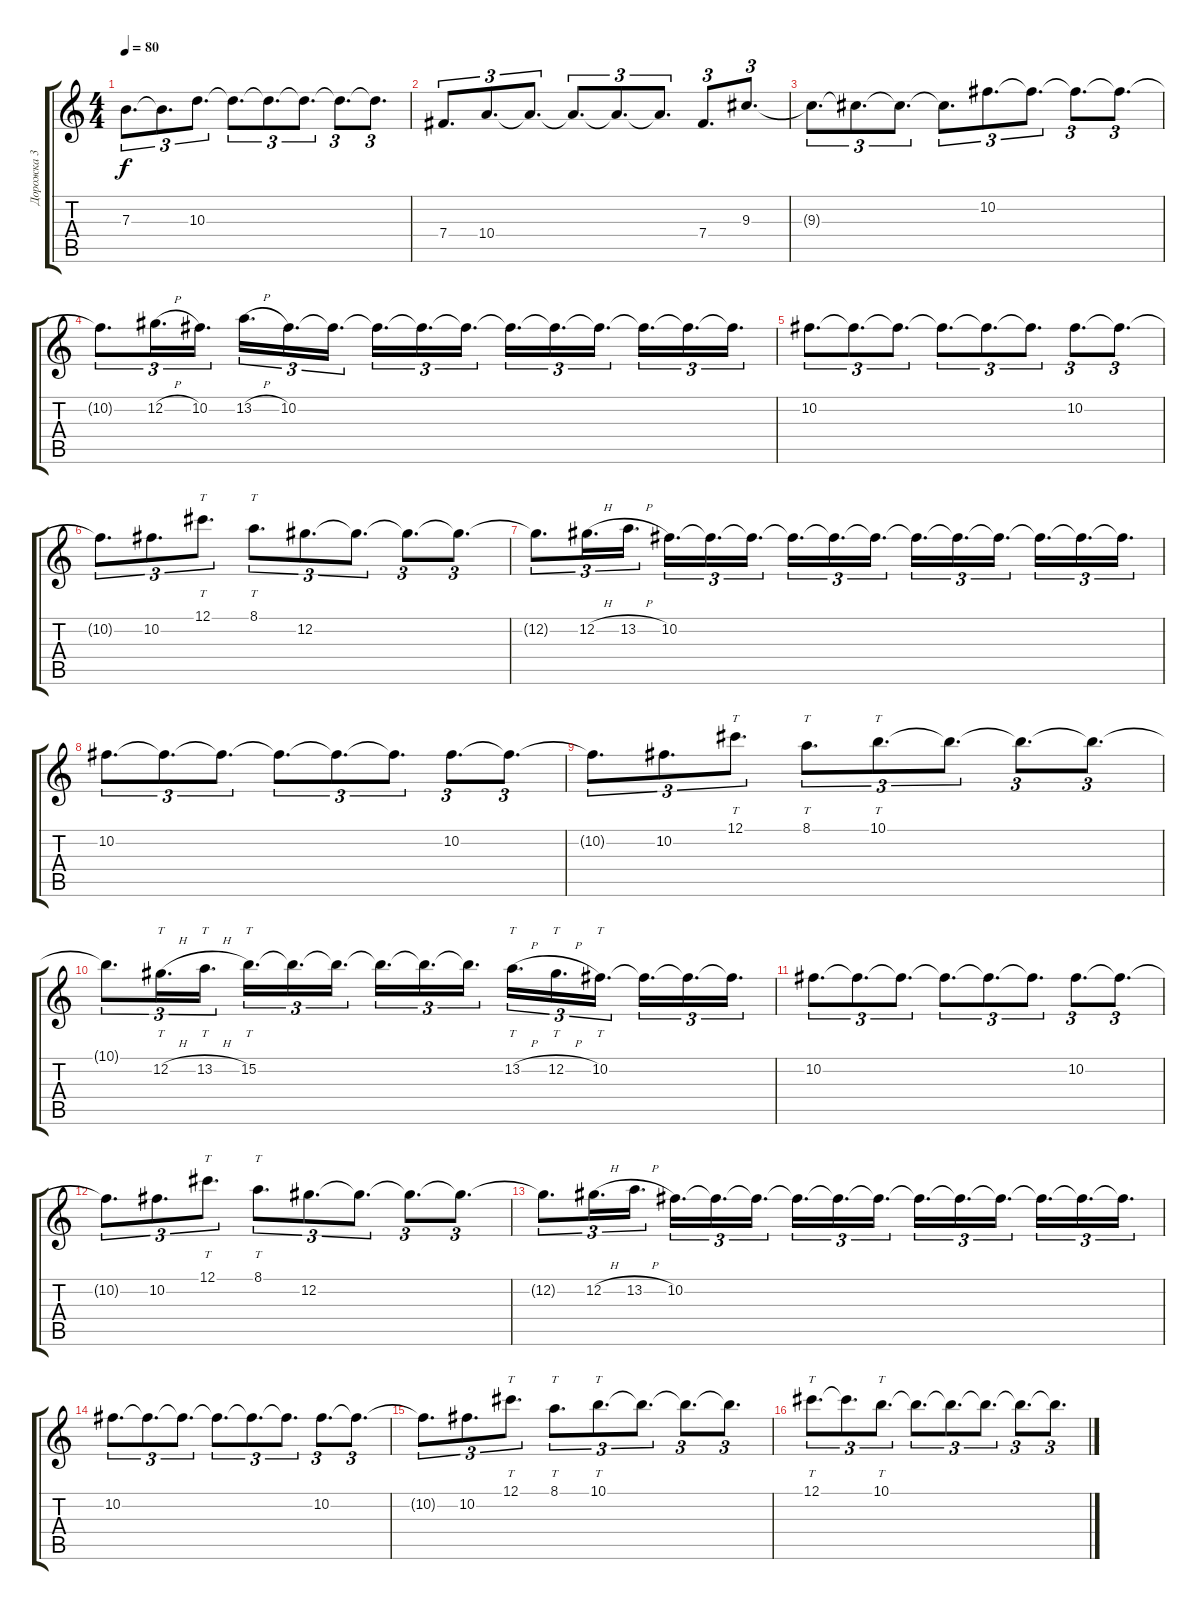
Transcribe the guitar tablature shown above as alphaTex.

\track ("Дорожка 3" "Дорожка 3") {instrument electricguitarclean}
\staff {score tabs}
\tuning (Db4 Ab3 E3 B2 Gb2 Db2) {hide}
\ts (4 4)
\tempo 80
\clef g2
\ks c
7.3{t}.8{d tu (3 2) dy f} 7.3{t}.8{d tu (3 2)} 10.3.8{d tu (3 2)} 10.3{t}.8{d tu (3 2)} 10.3{t}.8{d tu (3 2)} 10.3{t}.8{d tu (3 2)} 10.3{t}.8{d tu (3 2)} 10.3{t}.8{d tu (3 2)} |
7.4.8{d tu (3 2)} 10.4.8{d tu (3 2)} 10.4{t}.8{d tu (3 2)} 10.4{t}.8{d tu (3 2)} 10.4{t}.8{d tu (3 2)} 10.4{t}.8{d tu (3 2)} 7.4.8{d tu (3 2)} 9.3.8{d tu (3 2)} |
9.3{t}.8{d tu (3 2)} 9.3{t}.8{d tu (3 2)} 9.3{t}.8{d tu (3 2)} 9.3{t}.8{d tu (3 2)} 10.2.8{d tu (3 2)} 10.2{t}.8{d tu (3 2)} 10.2{t}.8{d tu (3 2)} 10.2{t}.8{d tu (3 2)} |
10.2{t}.8{d tu (3 2)} 12.2{h}.16{d tu (3 2)} 10.2.16{d tu (3 2)} 13.2{h}.16{d tu (3 2)} 10.2.16{d tu (3 2)} 10.2{t}.16{d tu (3 2)} 10.2{t}.16{d tu (3 2)} 10.2{t}.16{d tu (3 2)} 10.2{t}.16{d tu (3 2)} 10.2{t}.16{d tu (3 2)} 10.2{t}.16{d tu (3 2)} 10.2{t}.16{d tu (3 2)} 10.2{t}.16{d tu (3 2)} 10.2{t}.16{d tu (3 2)} 10.2{t}.16{d tu (3 2)} |
10.2.8{d tu (3 2)} 10.2{t}.8{d tu (3 2)} 10.2{t}.8{d tu (3 2)} 10.2{t}.8{d tu (3 2)} 10.2{t}.8{d tu (3 2)} 10.2{t}.8{d tu (3 2)} 10.2.8{d tu (3 2)} 10.2{t}.8{d tu (3 2)} |
10.2{t}.8{d tu (3 2)} 10.2.8{d tu (3 2)} 12.1.8{tt d tu (3 2)} 8.1.8{tt d tu (3 2)} 12.2.8{d tu (3 2)} 12.2{t}.8{d tu (3 2)} 12.2{t}.8{d tu (3 2)} 12.2{t}.8{d tu (3 2)} |
12.2{t}.8{d tu (3 2)} 12.2{h}.16{d tu (3 2)} 13.2{h}.16{d tu (3 2)} 10.2.16{d tu (3 2)} 10.2{t}.16{d tu (3 2)} 10.2{t}.16{d tu (3 2)} 10.2{t}.16{d tu (3 2)} 10.2{t}.16{d tu (3 2)} 10.2{t}.16{d tu (3 2)} 10.2{t}.16{d tu (3 2)} 10.2{t}.16{d tu (3 2)} 10.2{t}.16{d tu (3 2)} 10.2{t}.16{d tu (3 2)} 10.2{t}.16{d tu (3 2)} 10.2{t}.16{d tu (3 2)} |
10.2.8{d tu (3 2)} 10.2{t}.8{d tu (3 2)} 10.2{t}.8{d tu (3 2)} 10.2{t}.8{d tu (3 2)} 10.2{t}.8{d tu (3 2)} 10.2{t}.8{d tu (3 2)} 10.2.8{d tu (3 2)} 10.2{t}.8{d tu (3 2)} |
10.2{t}.8{d tu (3 2)} 10.2.8{d tu (3 2)} 12.1.8{tt d tu (3 2)} 8.1.8{tt d tu (3 2)} 10.1.8{tt d tu (3 2)} 10.1{t}.8{d tu (3 2)} 10.1{t}.8{d tu (3 2)} 10.1{t}.8{d tu (3 2)} |
10.1{t}.8{d tu (3 2)} 12.2{h}.16{tt d tu (3 2)} 13.2{h}.16{tt d tu (3 2)} 15.2.16{tt d tu (3 2)} 15.2{t}.16{d tu (3 2)} 15.2{t}.16{d tu (3 2)} 15.2{t}.16{d tu (3 2)} 15.2{t}.16{d tu (3 2)} 15.2{t}.16{d tu (3 2)} 13.2{h}.16{tt d tu (3 2)} 12.2{h}.16{tt d tu (3 2)} 10.2.16{tt d tu (3 2)} 10.2{t}.16{d tu (3 2)} 10.2{t}.16{d tu (3 2)} 10.2{t}.16{d tu (3 2)} |
10.2.8{d tu (3 2)} 10.2{t}.8{d tu (3 2)} 10.2{t}.8{d tu (3 2)} 10.2{t}.8{d tu (3 2)} 10.2{t}.8{d tu (3 2)} 10.2{t}.8{d tu (3 2)} 10.2.8{d tu (3 2)} 10.2{t}.8{d tu (3 2)} |
10.2{t}.8{d tu (3 2)} 10.2.8{d tu (3 2)} 12.1.8{tt d tu (3 2)} 8.1.8{tt d tu (3 2)} 12.2.8{d tu (3 2)} 12.2{t}.8{d tu (3 2)} 12.2{t}.8{d tu (3 2)} 12.2{t}.8{d tu (3 2)} |
12.2{t}.8{d tu (3 2)} 12.2{h}.16{d tu (3 2)} 13.2{h}.16{d tu (3 2)} 10.2.16{d tu (3 2)} 10.2{t}.16{d tu (3 2)} 10.2{t}.16{d tu (3 2)} 10.2{t}.16{d tu (3 2)} 10.2{t}.16{d tu (3 2)} 10.2{t}.16{d tu (3 2)} 10.2{t}.16{d tu (3 2)} 10.2{t}.16{d tu (3 2)} 10.2{t}.16{d tu (3 2)} 10.2{t}.16{d tu (3 2)} 10.2{t}.16{d tu (3 2)} 10.2{t}.16{d tu (3 2)} |
10.2.8{d tu (3 2)} 10.2{t}.8{d tu (3 2)} 10.2{t}.8{d tu (3 2)} 10.2{t}.8{d tu (3 2)} 10.2{t}.8{d tu (3 2)} 10.2{t}.8{d tu (3 2)} 10.2.8{d tu (3 2)} 10.2{t}.8{d tu (3 2)} |
10.2{t}.8{d tu (3 2)} 10.2.8{d tu (3 2)} 12.1.8{tt d tu (3 2)} 8.1.8{tt d tu (3 2)} 10.1.8{tt d tu (3 2)} 10.1{t}.8{d tu (3 2)} 10.1{t}.8{d tu (3 2)} 10.1{t}.8{d tu (3 2)} |
12.1.8{tt d tu (3 2)} 12.1{t}.8{d tu (3 2)} 10.1.8{tt d tu (3 2)} 10.1{t}.8{d tu (3 2)} 10.1{t}.8{d tu (3 2)} 10.1{t}.8{d tu (3 2)} 10.1{t}.8{d tu (3 2)} 10.1{t}.8{d tu (3 2)}
